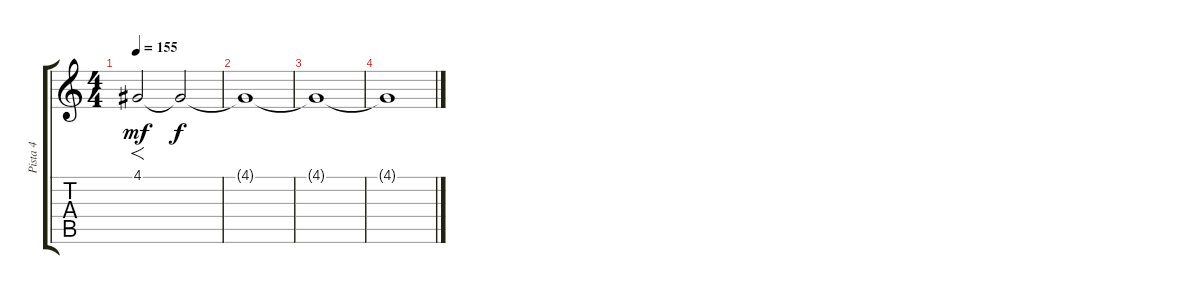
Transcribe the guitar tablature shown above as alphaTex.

\track ("Pista 4" "Pista 4") {instrument lead1square}
\staff {score tabs}
\tuning (E4 B3 G3 D3 A2 E2) {hide}
\ts (4 4)
\tempo 155
\clef g2
\ks c
4.1.2{f dy mf} 4.1{t}.2{dy f} |
4.1{t}.1{volume 0} |
4.1{t}.1 |
4.1{t}.1
